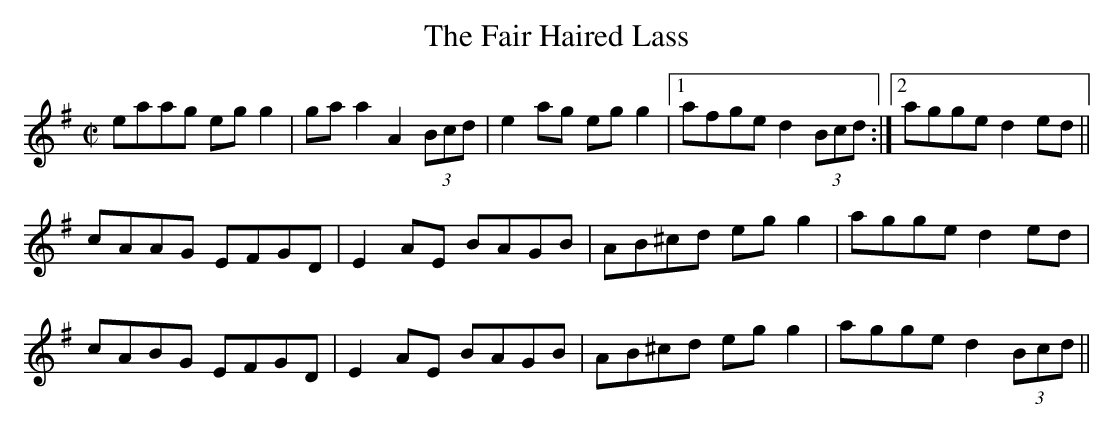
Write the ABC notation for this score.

X:1
T:Fair Haired Lass, The
M:C|
K:Ador
eaag egg2|gaa2 A2 (3Bcd|e2ag egg2|1 afge d2 (3Bcd:|2 agge d2ed||
cAAG EFGD|E2AE BAGB|AB^cd egg2|agge d2ed|
cABG EFGD|E2AE BAGB|AB^cd egg2|agge d2 (3Bcd||
